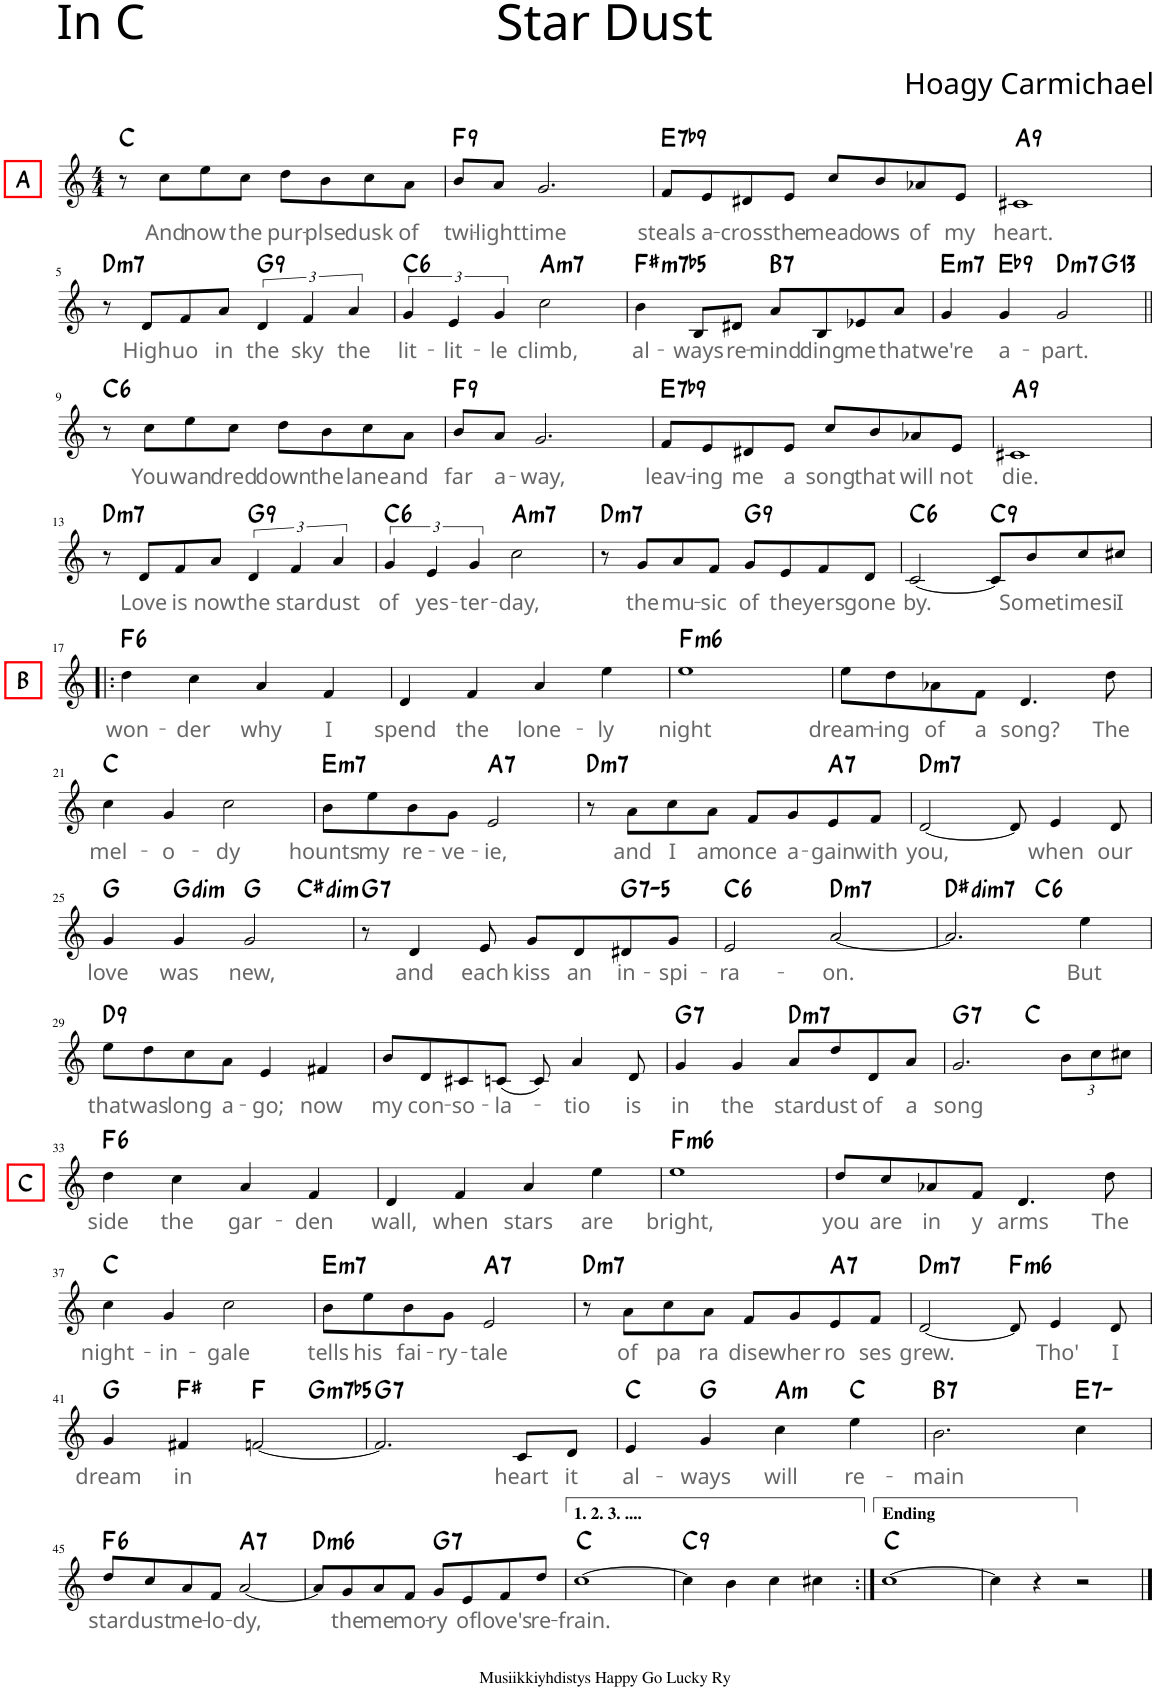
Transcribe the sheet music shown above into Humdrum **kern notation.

**kern	**text	**harte
*part1	*part1	*part1
*staff1	*staff1	*
*I"Piano	*	*
*I'Pno.	*	*
*clefG2	*	*
*k[]	*	*
*M4/4	*	*
=1	=1	=1
!LO:TX:a:B:t=A	!	!
8r	.	C:maj
!	!LO:LY:b:color=#666666	!
8cc\L	And	.
!	!LO:LY:b:color=#666666	!
8ee\	now	.
!	!LO:LY:b:color=#666666	!
8cc\J	the	.
!	!LO:LY:b:color=#666666	!
8dd\L	pur-	.
!	!LO:LY:b:color=#666666	!
8b\	-plse	.
!	!LO:LY:b:color=#666666	!
8cc\	dusk	.
!	!LO:LY:b:color=#666666	!
8a\J	of	.
=2	=2	=2
!	!LO:LY:b:color=#666666	!LO:H:kt=9
8b/L	twi-	F:9
!	!LO:LY:b:color=#666666	!
8a/J	-light	.
!	!LO:LY:b:color=#666666	!
2.g/	time	.
=3	=3	=3
!	!LO:LY:b:color=#666666	!LO:H:kt=7
8f/L	steals	E:7(b9)
!	!LO:LY:b:color=#666666	!
8e/	a-	.
!	!LO:LY:b:color=#666666	!
8d#X/	-cross	.
!	!LO:LY:b:color=#666666	!
8e/J	the	.
!	!LO:LY:b:color=#666666	!
8cc/L	mead-	.
!	!LO:LY:b:color=#666666	!
8b/	-ows	.
!	!LO:LY:b:color=#666666	!
8a-X/	of	.
!	!LO:LY:b:color=#666666	!
8e/J	my	.
=4	=4	=4
!	!LO:LY:b:color=#666666	!LO:H:kt=9
1c#X	heart.	A:9
!!LO:LB:g=z
=5	=5	=5
!	!	!LO:H:kt=m7
8r	.	D:min7
!	!LO:LY:b:color=#666666	!
8d/L	High	.
!	!LO:LY:b:color=#666666	!
8f/	uo	.
!	!LO:LY:b:color=#666666	!
8a/J	in	.
!	!LO:LY:b:color=#666666	!LO:H:kt=9
6d/	the	G:9
!	!LO:LY:b:color=#666666	!
6f/	sky	.
!	!LO:LY:b:color=#666666	!
6a/	the	.
=6	=6	=6
!	!LO:LY:b:color=#666666	!LO:H:kt=6
6g/	lit-	C:maj6
!	!LO:LY:b:color=#666666	!
6e/	-lit-	.
!	!LO:LY:b:color=#666666	!
6g/	-le	.
!	!LO:LY:b:color=#666666	!LO:H:kt=m7
2cc\	climb,	A:min7
=7	=7	=7
!	!LO:LY:b:color=#666666	!LO:H:kt=m7b5
4b\	al-	F#:hdim7
!	!LO:LY:b:color=#666666	!
8B/L	-ways	.
!	!LO:LY:b:color=#666666	!
8d#X/J	re-	.
!	!LO:LY:b:color=#666666	!LO:H:kt=7
8a/L	-mind-	B:7
!	!LO:LY:b:color=#666666	!
8B/	-ding	.
!	!LO:LY:b:color=#666666	!
8e-X/	me	.
!	!LO:LY:b:color=#666666	!
8a/J	that	.
=8	=8	=8
!	!LO:LY:b:color=#666666	!LO:H:kt=m7
*^	*	*
4g/	2.ryy	we're	E:min7
!	!	!LO:LY:b:color=#666666	!LO:H:kt=9
4g/	.	a-	Eb:9
!	!	!LO:LY:b:color=#666666	!LO:H:kt=m7
2g/	.	-part.	D:min7
!	!	!	!LO:H:kt=13
.	4ryy	.	G:9(11,13)
!!LO:LB:g=z	!!
=9||	=9||	=9||	=9||
!	!	!	!LO:H:kt=6
*v	*v	*	*
8r	.	C:maj6
!	!LO:LY:b:color=#666666	!
8cc\L	You	.
!	!LO:LY:b:color=#666666	!
8ee\	wan-	.
!	!LO:LY:b:color=#666666	!
8cc\J	-dred	.
!	!LO:LY:b:color=#666666	!
8dd\L	down	.
!	!LO:LY:b:color=#666666	!
8b\	the	.
!	!LO:LY:b:color=#666666	!
8cc\	lane	.
!	!LO:LY:b:color=#666666	!
8a\J	and	.
=10	=10	=10
!	!LO:LY:b:color=#666666	!LO:H:kt=9
8b/L	far	F:9
!	!LO:LY:b:color=#666666	!
8a/J	a-	.
!	!LO:LY:b:color=#666666	!
2.g/	-way,	.
=11	=11	=11
!	!LO:LY:b:color=#666666	!LO:H:kt=7
8f/L	leav-	E:7(b9)
!	!LO:LY:b:color=#666666	!
8e/	-ing	.
!	!LO:LY:b:color=#666666	!
8d#X/	me	.
!	!LO:LY:b:color=#666666	!
8e/J	a	.
!	!LO:LY:b:color=#666666	!
8cc/L	song	.
!	!LO:LY:b:color=#666666	!
8b/	that	.
!	!LO:LY:b:color=#666666	!
8a-X/	will	.
!	!LO:LY:b:color=#666666	!
8e/J	not	.
=12	=12	=12
!	!LO:LY:b:color=#666666	!LO:H:kt=9
1c#X	die.	A:9
!!LO:LB:g=z
=13	=13	=13
!	!	!LO:H:kt=m7
8r	.	D:min7
!	!LO:LY:b:color=#666666	!
8d/L	Love	.
!	!LO:LY:b:color=#666666	!
8f/	is	.
!	!LO:LY:b:color=#666666	!
8a/J	now	.
!	!LO:LY:b:color=#666666	!LO:H:kt=9
6d/	the	G:9
!	!LO:LY:b:color=#666666	!
6f/	star-	.
!	!LO:LY:b:color=#666666	!
6a/	-dust	.
=14	=14	=14
!	!LO:LY:b:color=#666666	!LO:H:kt=6
6g/	of	C:maj6
!	!LO:LY:b:color=#666666	!
6e/	yes-	.
!	!LO:LY:b:color=#666666	!
6g/	-ter-	.
!	!LO:LY:b:color=#666666	!LO:H:kt=m7
2cc\	-day,	A:min7
=15	=15	=15
!	!	!LO:H:kt=m7
8r	.	D:min7
!	!LO:LY:b:color=#666666	!
8g/L	the	.
!	!LO:LY:b:color=#666666	!
8a/	mu-	.
!	!LO:LY:b:color=#666666	!
8f/J	-sic	.
!	!LO:LY:b:color=#666666	!LO:H:kt=9
8g/L	of	G:9
!	!LO:LY:b:color=#666666	!
8e/	the	.
!	!LO:LY:b:color=#666666	!
8f/	yers	.
!	!LO:LY:b:color=#666666	!
8d/J	gone	.
=16	=16	=16
!	!LO:LY:b:color=#666666	!LO:H:kt=6
[2c/	by.	C:maj6
!	!	!LO:H:kt=9
8c/L]	.	C:9
!	!LO:LY:b:color=#666666	!
8b/	Some-	.
!	!LO:LY:b:color=#666666	!
8cc/	-timesi	.
!	!LO:LY:b:color=#666666	!
8cc#X/J	I	.
!!LO:LB:g=z
=17!|:	=17!|:	=17!|:
!LO:TX:a:B:t=B	!	!
!	!LO:LY:b:color=#666666	!LO:H:kt=6
4dd\	won-	F:maj6
!	!LO:LY:b:color=#666666	!
4cc\	-der	.
!	!LO:LY:b:color=#666666	!
4a/	why	.
!	!LO:LY:b:color=#666666	!
4f/	I	.
=18	=18	=18
!	!LO:LY:b:color=#666666	!
4d/	spend	.
!	!LO:LY:b:color=#666666	!
4f/	the	.
!	!LO:LY:b:color=#666666	!
4a/	lone-	.
!	!LO:LY:b:color=#666666	!
4ee\	-ly	.
=19	=19	=19
!	!LO:LY:b:color=#666666	!LO:H:kt=m6
1ee	night	F:min6
=20	=20	=20
!	!LO:LY:b:color=#666666	!
8ee\L	dream-	.
!	!LO:LY:b:color=#666666	!
8dd\	-ing	.
!	!LO:LY:b:color=#666666	!
8a-X\	of	.
!	!LO:LY:b:color=#666666	!
8f\J	a	.
!	!LO:LY:b:color=#666666	!
4.d/	song?	.
!	!LO:LY:b:color=#666666	!
8dd\	The	.
!!LO:LB:g=z
=21	=21	=21
!	!LO:LY:b:color=#666666	!
4cc\	mel-	C:maj
!	!LO:LY:b:color=#666666	!
4g/	-o-	.
!	!LO:LY:b:color=#666666	!
2cc\	-dy	.
=22	=22	=22
!	!LO:LY:b:color=#666666	!LO:H:kt=m7
8b\L	hounts	E:min7
!	!LO:LY:b:color=#666666	!
8ee\	my	.
!	!LO:LY:b:color=#666666	!
8b\	re-	.
!	!LO:LY:b:color=#666666	!
8g\J	-ve-	.
!	!LO:LY:b:color=#666666	!LO:H:kt=7
2e/	-ie,	A:7
=23	=23	=23
!	!	!LO:H:kt=m7
8r	.	D:min7
!	!LO:LY:b:color=#666666	!
8a\L	and	.
!	!LO:LY:b:color=#666666	!
8cc\	I	.
!	!LO:LY:b:color=#666666	!
8a\J	am	.
!	!LO:LY:b:color=#666666	!
8f/L	once	.
!	!LO:LY:b:color=#666666	!
8g/	a-	.
!	!LO:LY:b:color=#666666	!LO:H:kt=7
8e/	-gain	A:7
!	!LO:LY:b:color=#666666	!
8f/J	with	.
=24	=24	=24
!	!LO:LY:b:color=#666666	!LO:H:kt=m7
[2d/	you,	D:min7
8d/]	.	.
!	!LO:LY:b:color=#666666	!
4e/	when	.
!	!LO:LY:b:color=#666666	!
8d/	our	.
!!LO:LB:g=z
=25	=25	=25
!	!LO:LY:b:color=#666666	!
*^	*	*
4g/	2.ryy	love	G:maj
!	!	!LO:LY:b:color=#666666	!LO:H:kt=dim
4g/	.	was	G:dim
!	!	!LO:LY:b:color=#666666	!
2g/	.	new,	G:maj
!	!	!	!LO:H:kt=dim
.	4ryy	.	C#:dim
=26	=26	=26	=26
!	!	!	!LO:H:kt=7
*v	*v	*	*
8r	.	G:7
!	!LO:LY:b:color=#666666	!
4d/	and	.
!	!LO:LY:b:color=#666666	!
8e/	each	.
!	!LO:LY:b:color=#666666	!
8g/L	kiss	.
!	!LO:LY:b:color=#666666	!
8d/	an	.
!	!LO:LY:b:color=#666666	!LO:H:kt=7
8d#X/	in-	G:(3,b5,b7)
!	!LO:LY:b:color=#666666	!
8g/J	-spi-	.
=27	=27	=27
!	!LO:LY:b:color=#666666	!LO:H:kt=6
2e/	-ra-	C:maj6
!	!LO:LY:b:color=#666666	!LO:H:kt=m7
[2a/	-on.	D:min7
=28	=28	=28
!	!	!LO:H:kt=dim7
*^	*	*
2.a/]	2ryy	.	D#:dim7
!	!	!	!LO:H:kt=6
.	2ryy	.	C:maj6
!	!	!LO:LY:b:color=#666666	!
4ee\	.	But	.
!!LO:LB:g=z	!!
=29	=29	=29	=29
!	!	!LO:LY:b:color=#666666	!LO:H:kt=9
*v	*v	*	*
8ee\L	that	D:9
!	!LO:LY:b:color=#666666	!
8dd\	was	.
!	!LO:LY:b:color=#666666	!
8cc\	long	.
!	!LO:LY:b:color=#666666	!
8a\J	a-	.
!	!LO:LY:b:color=#666666	!
4e/	-go;	.
!	!LO:LY:b:color=#666666	!
4f#X/	now	.
=30	=30	=30
!	!LO:LY:b:color=#666666	!
8b/L	my	.
!	!LO:LY:b:color=#666666	!
8d/	con-	.
!	!LO:LY:b:color=#666666	!
8c#X/	-so-	.
!	!LO:LY:b:color=#666666	!
(8cn/J	-la-	.
8c/)	.	.
!	!LO:LY:b:color=#666666	!
4a/	-tio	.
!	!LO:LY:b:color=#666666	!
8d/	is	.
=31	=31	=31
!	!LO:LY:b:color=#666666	!LO:H:kt=7
4g/	in	G:7
!	!LO:LY:b:color=#666666	!
4g/	the	.
!	!LO:LY:b:color=#666666	!LO:H:kt=m7
8a/L	star-	D:min7
!	!LO:LY:b:color=#666666	!
8dd/	-dust	.
!	!LO:LY:b:color=#666666	!
8d/	of	.
!	!LO:LY:b:color=#666666	!
8a/J	a	.
=32	=32	=32
!	!LO:LY:b:color=#666666	!LO:H:kt=7
*^	*	*
2.g/	2ryy	song	G:7
.	2ryy	.	C:maj
*Xbrackettup	*	*	*
12b\L	.	.	.
12cc\	.	.	.
12cc#X\J	.	.	.
!!LO:LB:g=z	!!
=33	=33	=33	=33
!LO:TX:a:B:t=C	!	!	!
!	!	!LO:LY:b:color=#666666	!LO:H:kt=6
*v	*v	*	*
4dd\	-side	F:maj6
!	!LO:LY:b:color=#666666	!
4cc\	the	.
!	!LO:LY:b:color=#666666	!
4a/	gar-	.
!	!LO:LY:b:color=#666666	!
4f/	-den	.
=34	=34	=34
!	!LO:LY:b:color=#666666	!
4d/	wall,	.
!	!LO:LY:b:color=#666666	!
4f/	when	.
!	!LO:LY:b:color=#666666	!
4a/	stars	.
!	!LO:LY:b:color=#666666	!
4ee\	are	.
=35	=35	=35
!	!LO:LY:b:color=#666666	!LO:H:kt=m6
1ee	bright,	F:min6
=36	=36	=36
!	!LO:LY:b:color=#666666	!
8dd/L	you	.
!	!LO:LY:b:color=#666666	!
8cc/	are	.
!	!LO:LY:b:color=#666666	!
8a-X/	in	.
!	!LO:LY:b:color=#666666	!
8f/J	y	.
!	!LO:LY:b:color=#666666	!
4.d/	arms	.
!	!LO:LY:b:color=#666666	!
8dd\	The	.
!!LO:LB:g=z
=37	=37	=37
!	!LO:LY:b:color=#666666	!
4cc\	night-	C:maj
!	!LO:LY:b:color=#666666	!
4g/	-in-	.
!	!LO:LY:b:color=#666666	!
2cc\	-gale	.
=38	=38	=38
!	!LO:LY:b:color=#666666	!LO:H:kt=m7
8b\L	tells	E:min7
!	!LO:LY:b:color=#666666	!
8ee\	his	.
!	!LO:LY:b:color=#666666	!
8b\	fai-	.
!	!LO:LY:b:color=#666666	!
8g\J	-ry-	.
!	!LO:LY:b:color=#666666	!LO:H:kt=7
2e/	tale	A:7
=39	=39	=39
!	!	!LO:H:kt=m7
8r	.	D:min7
!	!LO:LY:b:color=#666666	!
8a\L	of	.
!	!LO:LY:b:color=#666666	!
8cc\	pa	.
!	!LO:LY:b:color=#666666	!
8a\J	ra	.
!	!LO:LY:b:color=#666666	!
8f/L	dise	.
!	!LO:LY:b:color=#666666	!
8g/	wher	.
!	!LO:LY:b:color=#666666	!LO:H:kt=7
8e/	ro	A:7
!	!LO:LY:b:color=#666666	!
8f/J	ses	.
=40	=40	=40
!	!LO:LY:b:color=#666666	!LO:H:kt=m7
[2d/	grew.	D:min7
!	!	!LO:H:kt=m6
8d/]	.	F:min6
!	!LO:LY:b:color=#666666	!
4e/	Tho'	.
!	!LO:LY:b:color=#666666	!
8d/	I	.
!!LO:LB:g=z
=41	=41	=41
!	!LO:LY:b:color=#666666	!
*^	*	*
4g/	2.ryy	dream	G:maj
!	!	!LO:LY:b:color=#666666	!
4f#X/	.	in	F#:maj
[2fn/	.	.	F:maj
!	!	!	!LO:H:kt=m7b5
.	4ryy	.	G:hdim7
=42	=42	=42	=42
!	!	!	!LO:H:kt=7
*v	*v	*	*
2.f/]	.	G:7
!	!LO:LY:b:color=#666666	!
8c/L	heart	.
!	!LO:LY:b:color=#666666	!
8d/J	it	.
=43	=43	=43
!	!LO:LY:b:color=#666666	!
4e/	al-	C:maj
!	!LO:LY:b:color=#666666	!
4g/	-ways	G:maj
!	!LO:LY:b:color=#666666	!LO:H:kt=m
4cc\	will	A:min
!	!LO:LY:b:color=#666666	!
4ee\	re-	C:maj
=44	=44	=44
!	!LO:LY:b:color=#666666	!LO:H:kt=7
2.b\	-main	B:7
4cc\	.	E:7
!!LO:LB:g=z
=45	=45	=45
!	!LO:LY:b:color=#666666	!LO:H:kt=6
8dd/L	star-	F:maj6
!	!LO:LY:b:color=#666666	!
8cc/	-dust	.
!	!LO:LY:b:color=#666666	!
8a/	me-	.
!	!LO:LY:b:color=#666666	!
8f/J	-lo-	.
!	!LO:LY:b:color=#666666	!LO:H:kt=7
[2a/	-dy,	A:7
=46	=46	=46
!	!	!LO:H:kt=m6
8a/L]	.	D:min6
!	!LO:LY:b:color=#666666	!
8g/	the	.
!	!LO:LY:b:color=#666666	!
8a/	me-	.
!	!LO:LY:b:color=#666666	!
8f/J	-mo-	.
!	!LO:LY:b:color=#666666	!LO:H:kt=7
8g/L	-ry	G:7
!	!LO:LY:b:color=#666666	!
8e/	of	.
!	!LO:LY:b:color=#666666	!
8f/	love's	.
!	!LO:LY:b:color=#666666	!
8dd/J	re-	.
=47	=47	=47
!	!LO:LY:b:color=#666666	!
[1cc	-frain.	C:maj
=48	=48	=48
!	!	!LO:H:kt=9
4cc\]	.	C:9
4b\	.	.
4cc\	.	.
4cc#X\	.	.
=49:|!	=49:|!	=49:|!
[1cc	.	C:maj
=50	=50	=50
4cc\]	.	.
4r	.	.
2r	.	.
==	==	==
*-	*-	*-
